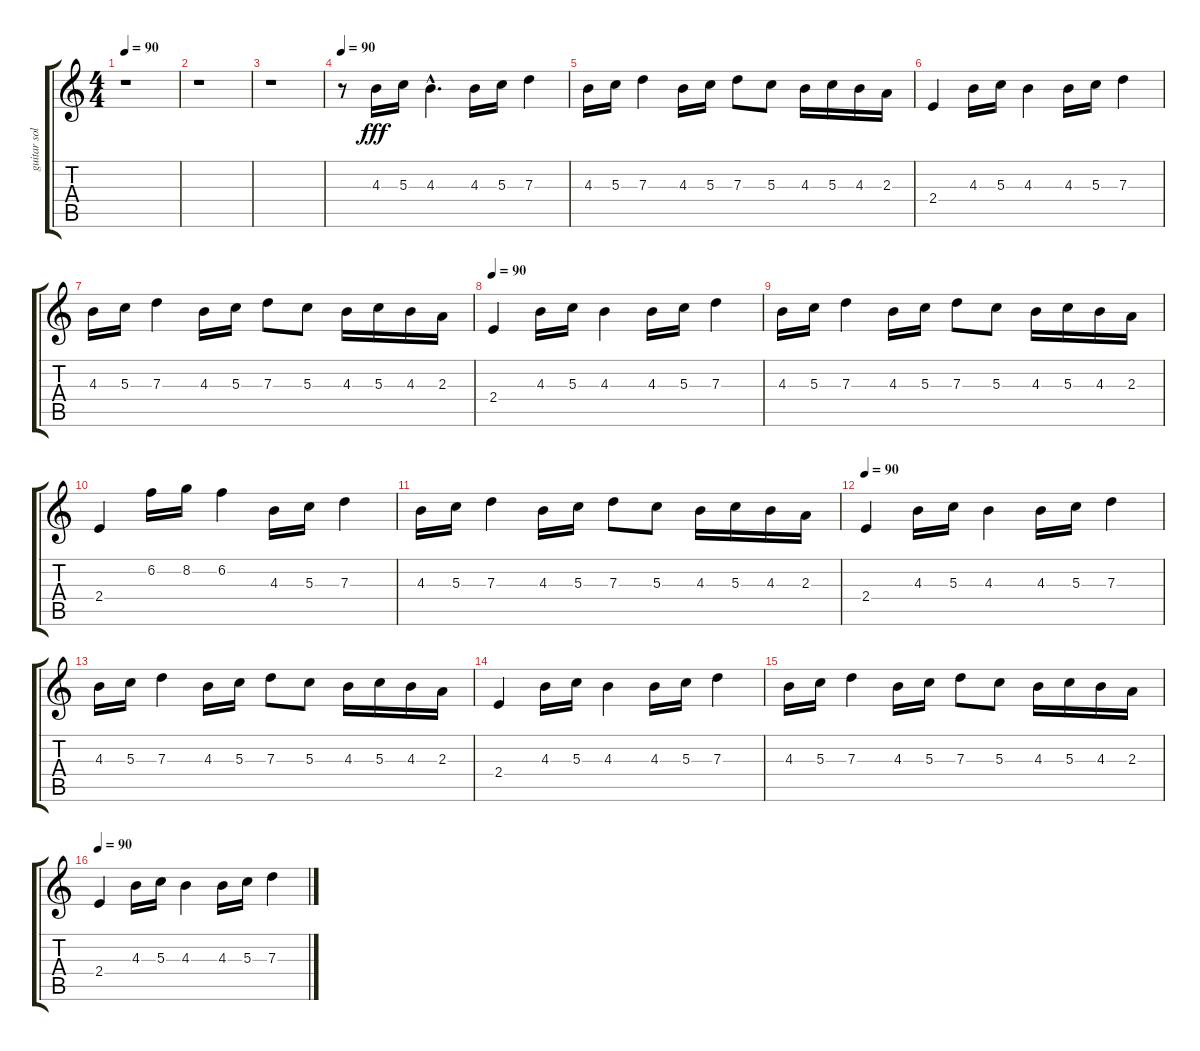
\track ("guitar solo" "guitar sol") {instrument acousticguitarsteel}
\staff {score tabs}
\tuning (E4 B3 G3 D3 A2 E2) {hide}
\ts (4 4)
\tempo 90
\clef g2
\ks c
r.1{dy f} |
r.1 |
r.1 |
\tempo 90
r.8{volume 16 instrument overdrivenguitar} 4.3.16{dy fff} 5.3.16 4.3{hac}.4{d} 4.3.16 5.3.16 7.3.4 |
4.3.16 5.3.16 7.3.4 4.3.16 5.3.16 7.3.8 5.3.8 4.3.16 5.3.16 4.3.16 2.3.16 |
2.4.4 4.3.16 5.3.16 4.3.4 4.3.16 5.3.16 7.3.4 |
4.3.16 5.3.16 7.3.4 4.3.16 5.3.16 7.3.8 5.3.8 4.3.16 5.3.16 4.3.16 2.3.16 |
\tempo 90
2.4.4 4.3.16 5.3.16 4.3.4 4.3.16 5.3.16 7.3.4 |
4.3.16 5.3.16 7.3.4 4.3.16 5.3.16 7.3.8 5.3.8 4.3.16 5.3.16 4.3.16 2.3.16 |
2.4.4 6.2.16 8.2.16 6.2.4 4.3.16 5.3.16 7.3.4 |
4.3.16 5.3.16 7.3.4 4.3.16 5.3.16 7.3.8 5.3.8 4.3.16 5.3.16 4.3.16 2.3.16 |
\tempo 90
2.4.4 4.3.16 5.3.16 4.3.4 4.3.16 5.3.16 7.3.4 |
4.3.16 5.3.16 7.3.4 4.3.16 5.3.16 7.3.8 5.3.8 4.3.16 5.3.16 4.3.16 2.3.16 |
2.4.4 4.3.16 5.3.16 4.3.4 4.3.16 5.3.16 7.3.4 |
4.3.16 5.3.16 7.3.4 4.3.16 5.3.16 7.3.8 5.3.8 4.3.16 5.3.16 4.3.16 2.3.16 |
\tempo 90
2.4.4 4.3.16 5.3.16 4.3.4 4.3.16 5.3.16 7.3.4
